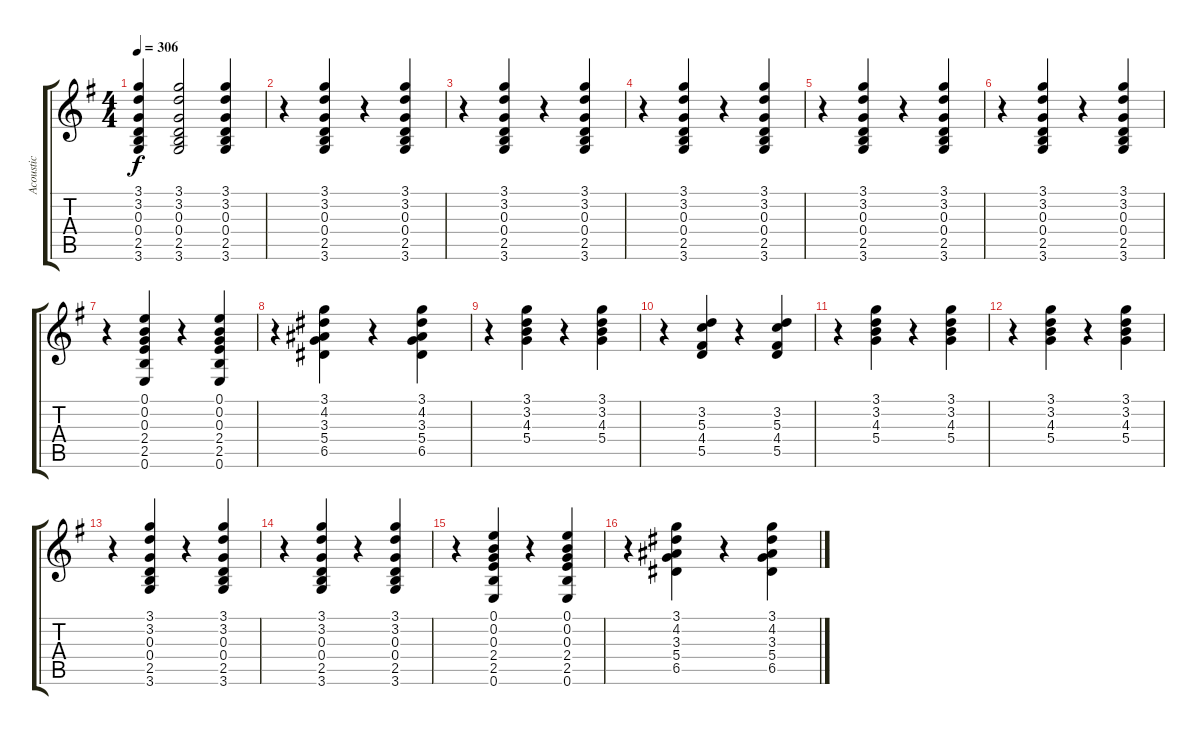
\track ("Acoustic" "Acoustic") {instrument acousticguitarsteel}
\staff {score tabs}
\tuning (E4 B3 G3 D3 A2 E2) {hide}
\ts (4 4)
\tempo 306
\clef g2
\ks g
(3.1{t} 3.2{t} 0.3{t} 0.4{t} 2.5{t} 3.6{t}).4{dy f} (3.1 3.2 0.3 0.4 2.5 3.6).2 (3.1 3.2 0.3 0.4 2.5 3.6).4 |
r.4 (3.1 3.2 0.3 0.4 2.5 3.6).4 r.4 (3.1 3.2 0.3 0.4 2.5 3.6).4 |
r.4 (3.1 3.2 0.3 0.4 2.5 3.6).4 r.4 (3.1 3.2 0.3 0.4 2.5 3.6).4 |
r.4 (3.1 3.2 0.3 0.4 2.5 3.6).4 r.4 (3.1 3.2 0.3 0.4 2.5 3.6).4 |
r.4 (3.1 3.2 0.3 0.4 2.5 3.6).4 r.4 (3.1 3.2 0.3 0.4 2.5 3.6).4 |
r.4 (3.1 3.2 0.3 0.4 2.5 3.6).4 r.4 (3.1 3.2 0.3 0.4 2.5 3.6).4 |
r.4 (0.1 0.2 0.3 2.4 2.5 0.6).4 r.4 (0.1 0.2 0.3 2.4 2.5 0.6).4 |
r.4 (3.1 4.2 3.3 5.4 6.5).4 r.4 (3.1 4.2 3.3 5.4 6.5).4 |
r.4 (3.1 3.2 4.3 5.4).4 r.4 (3.1 3.2 4.3 5.4).4 |
r.4 (3.2 5.3 4.4 5.5).4 r.4 (3.2 5.3 4.4 5.5).4 |
r.4 (3.1 3.2 4.3 5.4).4 r.4 (3.1 3.2 4.3 5.4).4 |
r.4 (3.1 3.2 4.3 5.4).4 r.4 (3.1 3.2 4.3 5.4).4 |
r.4 (3.1 3.2 0.3 0.4 2.5 3.6).4 r.4 (3.1 3.2 0.3 0.4 2.5 3.6).4 |
r.4 (3.1 3.2 0.3 0.4 2.5 3.6).4 r.4 (3.1 3.2 0.3 0.4 2.5 3.6).4 |
r.4 (0.1 0.2 0.3 2.4 2.5 0.6).4 r.4 (0.1 0.2 0.3 2.4 2.5 0.6).4 |
r.4 (3.1 4.2 3.3 5.4 6.5).4 r.4 (3.1 4.2 3.3 5.4 6.5).4
